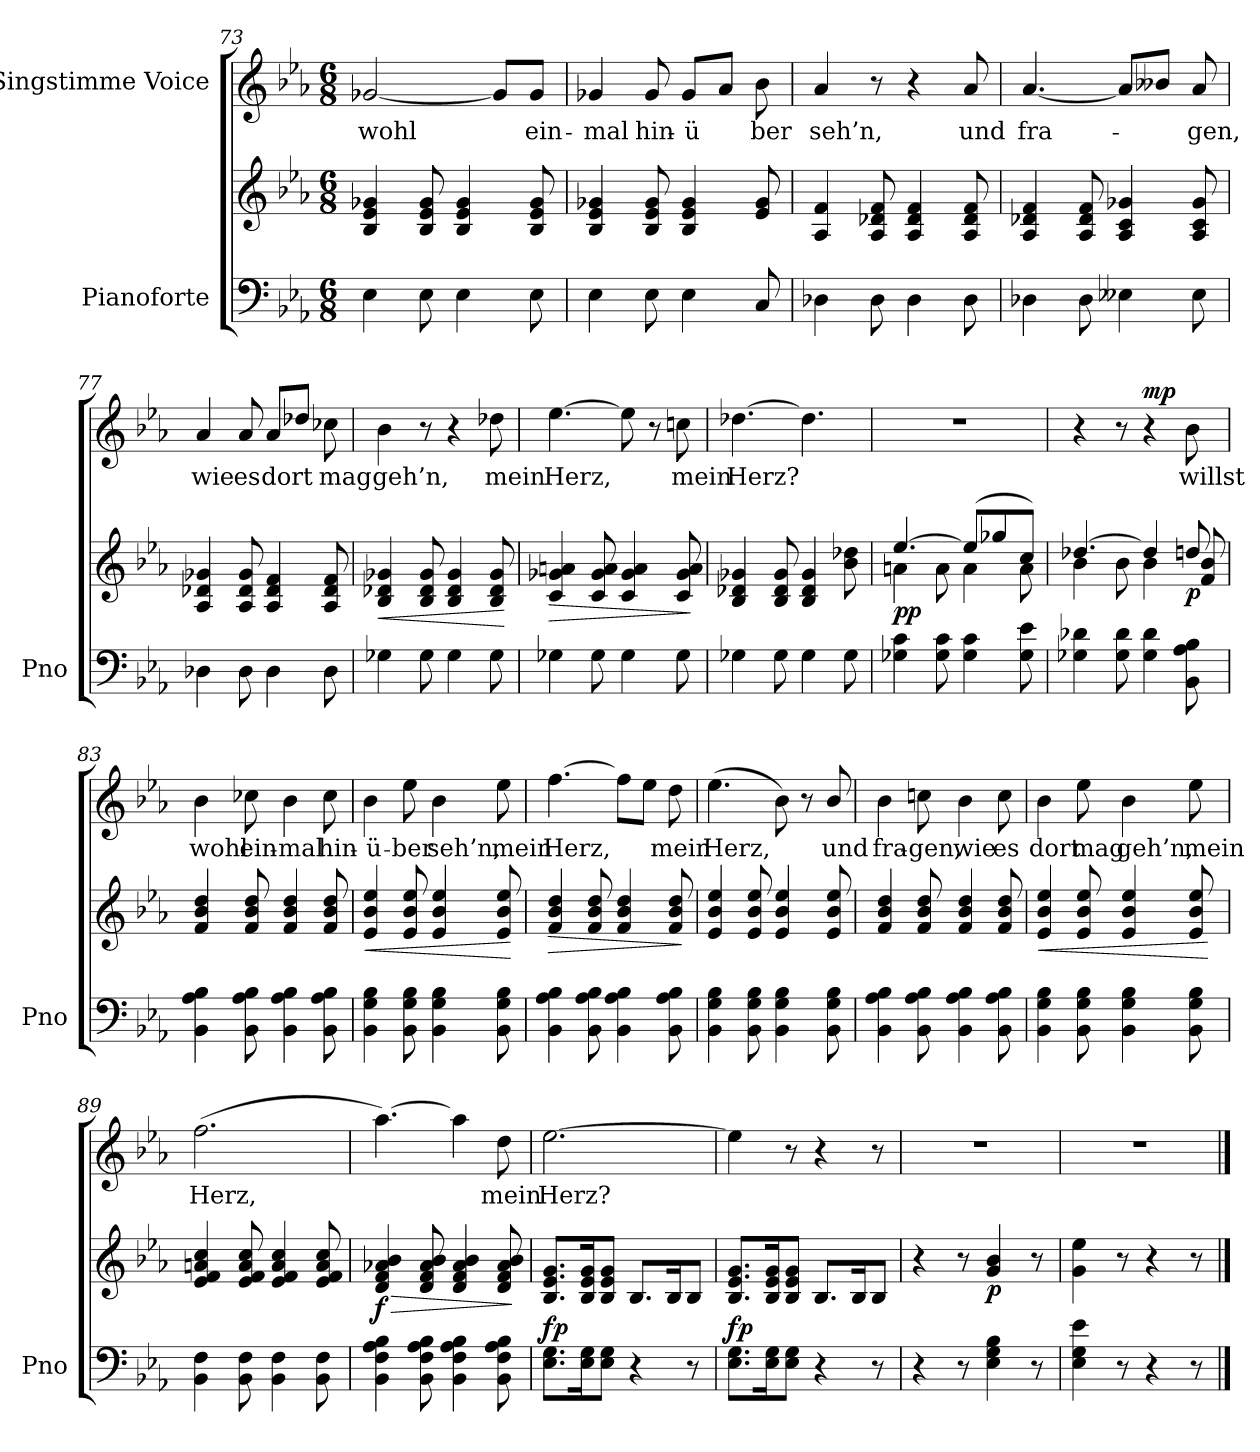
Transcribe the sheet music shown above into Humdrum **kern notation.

**kern	**kern	**dynam	**kern	**text	**dynam
*part2	*part2	*part2	*part1	*part1	*part1
*staff3	*staff2	*staff2/3	*staff1	*staff1	*staff1
*I"Pianoforte	*	*	*I"Singstimme Voice	*	*
*I'Pno	*	*	*	*	*
*clefF4	*clefG2	*	*clefG2	*	*
*k[b-e-a-]	*k[b-e-a-]	*	*k[b-e-a-]	*	*
*M6/8	*M6/8	*	*M6/8	*	*
=73	=73	=73	=73	=73	=73
!	!	!	!	!LO:LY:b	!
4E-\	4B-/ 4e-/ 4g-X/	.	[2g-X/	wohl	.
8E-\	8B-/ 8e-/ 8g-/	.	.	.	.
4E-\	4B-/ 4e-/ 4g-/	.	.	.	.
.	.	.	8g-/L]	.	.
!	!	!	!	!LO:LY:b	!
8E-\	8B-/ 8e-/ 8g-/	.	8g-/J	ein-	.
=74	=74	=74	=74	=74	=74
!	!	!	!	!LO:LY:b	!
4E-\	4B-/ 4e-/ 4g-X/	.	4g-X/	-mal	.
!	!	!	!	!LO:LY:b	!
8E-\	8B-/ 8e-/ 8g-/	.	8g-/	hin-	.
!	!	!	!	!LO:LY:b	!
4E-\	4B-/ 4e-/ 4g-/	.	8g-/L	-ü	.
!	!	!	!	!LO:LY:b	!
.	.	.	8a-/J	-	.
!	!	!	!	!LO:LY:b	!
8C/	8e-/ 8g-/	.	8b-\	ber	.
=75	=75	=75	=75	=75	=75
!	!	!	!	!LO:LY:b	!
4D-X\	4A-/ 4f/	.	4a-/	seh’n,	.
8D-\	8A-/ 8d-X/ 8f/	.	8r	.	.
4D-\	4A-/ 4d-/ 4f/	.	4r	.	.
!	!	!	!	!LO:LY:b	!
8D-\	8A-/ 8d-/ 8f/	.	8a-/	und	.
=76	=76	=76	=76	=76	=76
!	!	!	!	!LO:LY:b	!
4D-X\	4A-/ 4d-X/ 4f/	.	[4.a-/	fra-	.
8D-\	8A-/ 8d-/ 8f/	.	.	.	.
4E--X\	4A-/ 4c/ 4g-X/	.	8a-/L]	.	.
.	.	.	8b--X/J	.	.
!	!	!	!	!LO:LY:b	!
8E--\	8A-/ 8c/ 8g-/	.	8a-/	-gen,	.
!!LO:LB:g=z
=77	=77	=77	=77	=77	=77
!	!	!	!	!LO:LY:b	!
4D-X\	4A-/ 4d-X/ 4g-X/	.	4a-/	wie	.
!	!	!	!	!LO:LY:b	!
8D-\	8A-/ 8d-/ 8g-/	.	8a-/	es	.
!	!	!	!	!LO:LY:b	!
4D-\	4A-/ 4d-/ 4f/	.	8a-/L	dort	.
.	.	.	8dd-X/J	.	.
!	!	!	!	!LO:LY:b	!
8D-\	8A-/ 8d-/ 8f/	.	8cc-X\	mag	.
=78	=78	=78	=78	=78	=78
!	!	!LO:HP:b	!	!LO:LY:b	!
4G-X\	4B-/ 4d-X/ 4g-X/	<	4b-\	geh’n,	.
8G-\	8B-/ 8d-/ 8g-/	.	8r	.	.
4G-\	4B-/ 4d-/ 4g-/	.	4r	.	.
!	!	!	!	!LO:LY:b	!
8G-\	8B-/ 8d-/ 8g-/	.	8dd-X\	mein	.
.	.	[	.	.	.
=79	=79	=79	=79	=79	=79
!	!	!LO:HP:b	!	!LO:LY:b	!
4G-X\	4c/ 4g-X/ 4an/	>	[4.ee-\	Herz,	.
8G-\	8c/ 8g-/ 8a/	.	.	.	.
4G-\	4c/ 4g-/ 4a/	.	8ee-\]	.	.
.	.	.	8r	.	.
!	!	!	!	!LO:LY:b	!
8G-\	8c/ 8g-/ 8a/	.	8ccn\	mein	.
.	.	]	.	.	.
=80	=80	=80	=80	=80	=80
!	!	!	!	!LO:LY:b	!
4G-X\	4B-/ 4d-X/ 4g-X/	.	[4.dd-X\	Herz?	.
8G-\	8B-/ 8d-/ 8g-/	.	.	.	.
4G-\	4B-/ 4d-/ 4g-/	.	4.dd-\]	.	.
8G-\	8b-\ 8dd-X\	.	.	.	.
=81	=81	=81	=81	=81	=81
*	*^	*	*	*	*
!	!	!	!LO:DY:b	!	!	!
4G-X\ 4c\	[4.ee-/	4an\	pp	2.r	.	.
8G-\ 8c\	.	8a\	.	.	.	.
4G-\ 4c\	(>8ee-/L]	4a\	.	.	.	.
.	8gg-X/	.	.	.	.	.
8G-\ 8e-\	8cc/J)	8a\	.	.	.	.
!!LO:LB:g=z
=82	=82	=82	=82	=82	=82	=82
4G-X\ 4d-X\	[4.dd-X/	4b-\	.	4r	.	.
8G-\ 8d-\	.	8b-\	.	8r	.	.
!	!	!	!	!	!	!LO:DY:a
4G-\ 4d-\	4dd-/]	4b-\	.	4r	.	mp
!	!	!	!LO:DY:b	!	!LO:LY:b	!
8BB-\ 8A-\ 8B-\	8ddn/	8f/ 8b-/	p	8b-\	willst	.
=83	=83	=83	=83	=83	=83	=83
!	!	!	!	!	!LO:LY:b	!
*	*v	*v	*	*	*	*
4BB-\ 4A-\ 4B-\	4f/ 4b-/ 4dd/	.	4b-\	wohl	.
!	!	!	!	!LO:LY:b	!
8BB-\ 8A-\ 8B-\	8f/ 8b-/ 8dd/	.	8cc-X\	ein-	.
!	!	!	!	!LO:LY:b	!
4BB-\ 4A-\ 4B-\	4f/ 4b-/ 4dd/	.	4b-\	-mal	.
!	!	!	!	!LO:LY:b	!
8BB-\ 8A-\ 8B-\	8f/ 8b-/ 8dd/	.	8cc-\	hin-	.
=84	=84	=84	=84	=84	=84
!	!	!LO:HP:b	!	!LO:LY:b	!
4BB-\ 4G\ 4B-\	4e-/ 4b-/ 4ee-/	<	4b-\	-ü-	.
!	!	!	!	!LO:LY:b	!
8BB-\ 8G\ 8B-\	8e-/ 8b-/ 8ee-/	.	8ee-\	-ber	.
!	!	!	!	!LO:LY:b	!
4BB-\ 4G\ 4B-\	4e-/ 4b-/ 4ee-/	.	4b-\	seh’n,	.
!	!	!	!	!LO:LY:b	!
8BB-\ 8G\ 8B-\	8e-/ 8b-/ 8ee-/	.	8ee-\	mein	.
.	.	[	.	.	.
=85	=85	=85	=85	=85	=85
!	!	!LO:HP:b	!	!LO:LY:b	!
4BB-\ 4A-\ 4B-\	4f/ 4b-/ 4dd/	>	[4.ff\	Herz,	.
8BB-\ 8A-\ 8B-\	8f/ 8b-/ 8dd/	.	.	.	.
4BB-\ 4A-\ 4B-\	4f/ 4b-/ 4dd/	.	8ff\L]	.	.
.	.	.	8ee-\J	.	.
!	!	!	!	!LO:LY:b	!
8BB-\ 8A-\ 8B-\	8f/ 8b-/ 8dd/	.	8dd\	mein	.
.	.	]	.	.	.
!!LO:LB:g=z
=86	=86	=86	=86	=86	=86
!	!	!	!	!LO:LY:b	!
4BB-\ 4G\ 4B-\	4e-/ 4b-/ 4ee-/	.	(>4.ee-\	Herz,	.
8BB-\ 8G\ 8B-\	8e-/ 8b-/ 8ee-/	.	.	.	.
4BB-\ 4G\ 4B-\	4e-/ 4b-/ 4ee-/	.	8b-\)	.	.
.	.	.	8r	.	.
!	!	!	!	!LO:LY:b	!
8BB-\ 8G\ 8B-\	8e-/ 8b-/ 8ee-/	.	8b-/	und	.
=87	=87	=87	=87	=87	=87
!	!	!	!	!LO:LY:b	!
4BB-\ 4A-\ 4B-\	4f/ 4b-/ 4dd/	.	4b-\	fra-	.
!	!	!	!	!LO:LY:b	!
8BB-\ 8A-\ 8B-\	8f/ 8b-/ 8dd/	.	8ccn\	gen,	.
!	!	!	!	!LO:LY:b	!
4BB-\ 4A-\ 4B-\	4f/ 4b-/ 4dd/	.	4b-\	wie	.
!	!	!	!	!LO:LY:b	!
8BB-\ 8A-\ 8B-\	8f/ 8b-/ 8dd/	.	8cc\	es	.
=88	=88	=88	=88	=88	=88
!	!	!LO:HP:b	!	!LO:LY:b	!
4BB-\ 4G\ 4B-\	4e-/ 4b-/ 4ee-/	<	4b-\	dort	.
!	!	!	!	!LO:LY:b	!
8BB-\ 8G\ 8B-\	8e-/ 8b-/ 8ee-/	.	8ee-\	mag	.
!	!	!	!	!LO:LY:b	!
4BB-\ 4G\ 4B-\	4e-/ 4b-/ 4ee-/	.	4b-\	geh’n,	.
!	!	!	!	!LO:LY:b	!
8BB-\ 8G\ 8B-\	8e-/ 8b-/ 8ee-/	.	8ee-\	mein	.
.	.	[	.	.	.
=89	=89	=89	=89	=89	=89
!	!	!	!	!LO:LY:b	!
4BB-\ 4F\	4e-/ 4f/ 4an/ 4cc/	.	(>2.ff\	Herz,	.
8BB-\ 8F\	8e-/ 8f/ 8a/ 8cc/	.	.	.	.
4BB-\ 4F\	4e-/ 4f/ 4a/ 4cc/	.	.	.	.
8BB-\ 8F\	8e-/ 8f/ 8a/ 8cc/	.	.	.	.
!!LO:LB:g=z
=90	=90	=90	=90	=90	=90
!	!	!LO:HP:b	!	!	!
!	!	!LO:DY:n=1:b	!	!	!
4BB-\ 4F\ 4A-\ 4B-\	4d/ 4f/ 4a-X/ 4b-/	> f	[4.aa-\)	.	.
8BB-\ 8F\ 8A-\ 8B-\	8d/ 8f/ 8a-/ 8b-/	.	.	.	.
4BB-\ 4F\ 4A-\ 4B-\	4d/ 4f/ 4a-/ 4b-/	.	4aa-\]	.	.
!	!	!	!	!LO:LY:b	!
8BB-\ 8F\ 8A-\ 8B-\	8d/ 8f/ 8a-/ 8b-/	.	8dd\	mein	.
.	.	]	.	.	.
=91	=91	=91	=91	=91	=91
!	!	!LO:DY:a=2	!	!LO:LY:b	!
8.E-\ 8.G\L	8.B-/ 8.e-/ 8.g/L	fp	[2.ee-\	-Herz?	.
16E-\ 16G\K	16B-/ 16e-/ 16g/K	.	.	.	.
8E-\ 8G\J	8B-/ 8e-/ 8g/J	.	.	.	.
4r	8.B-/L	.	.	.	.
.	16B-/K	.	.	.	.
8r	8B-/J	.	.	.	.
=92	=92	=92	=92	=92	=92
!	!	!LO:DY:a=2	!	!	!
8.E-\ 8.G\L	8.B-/ 8.e-/ 8.g/L	fp	4ee-\]	.	.
16E-\ 16G\K	16B-/ 16e-/ 16g/K	.	.	.	.
8E-\ 8G\J	8B-/ 8e-/ 8g/J	.	8r	.	.
4r	8.B-/L	.	4r	.	.
.	16B-/K	.	.	.	.
8r	8B-/J	.	8r	.	.
=93	=93	=93	=93	=93	=93
4r	4r	.	2.r	.	.
8r	8r	.	.	.	.
!	!	!LO:DY:b	!	!	!
4E-\ 4G\ 4B-\	4g/ 4b-/	p	.	.	.
8r	8r	.	.	.	.
=94	=94	=94	=94	=94	=94
4E-\ 4G\ 4e-\	4g\ 4ee-\	.	2.r	.	.
8r	8r	.	.	.	.
4r	4r	.	.	.	.
8r	8r	.	.	.	.
==	==	==	==	==	==
*-	*-	*-	*-	*-	*-
